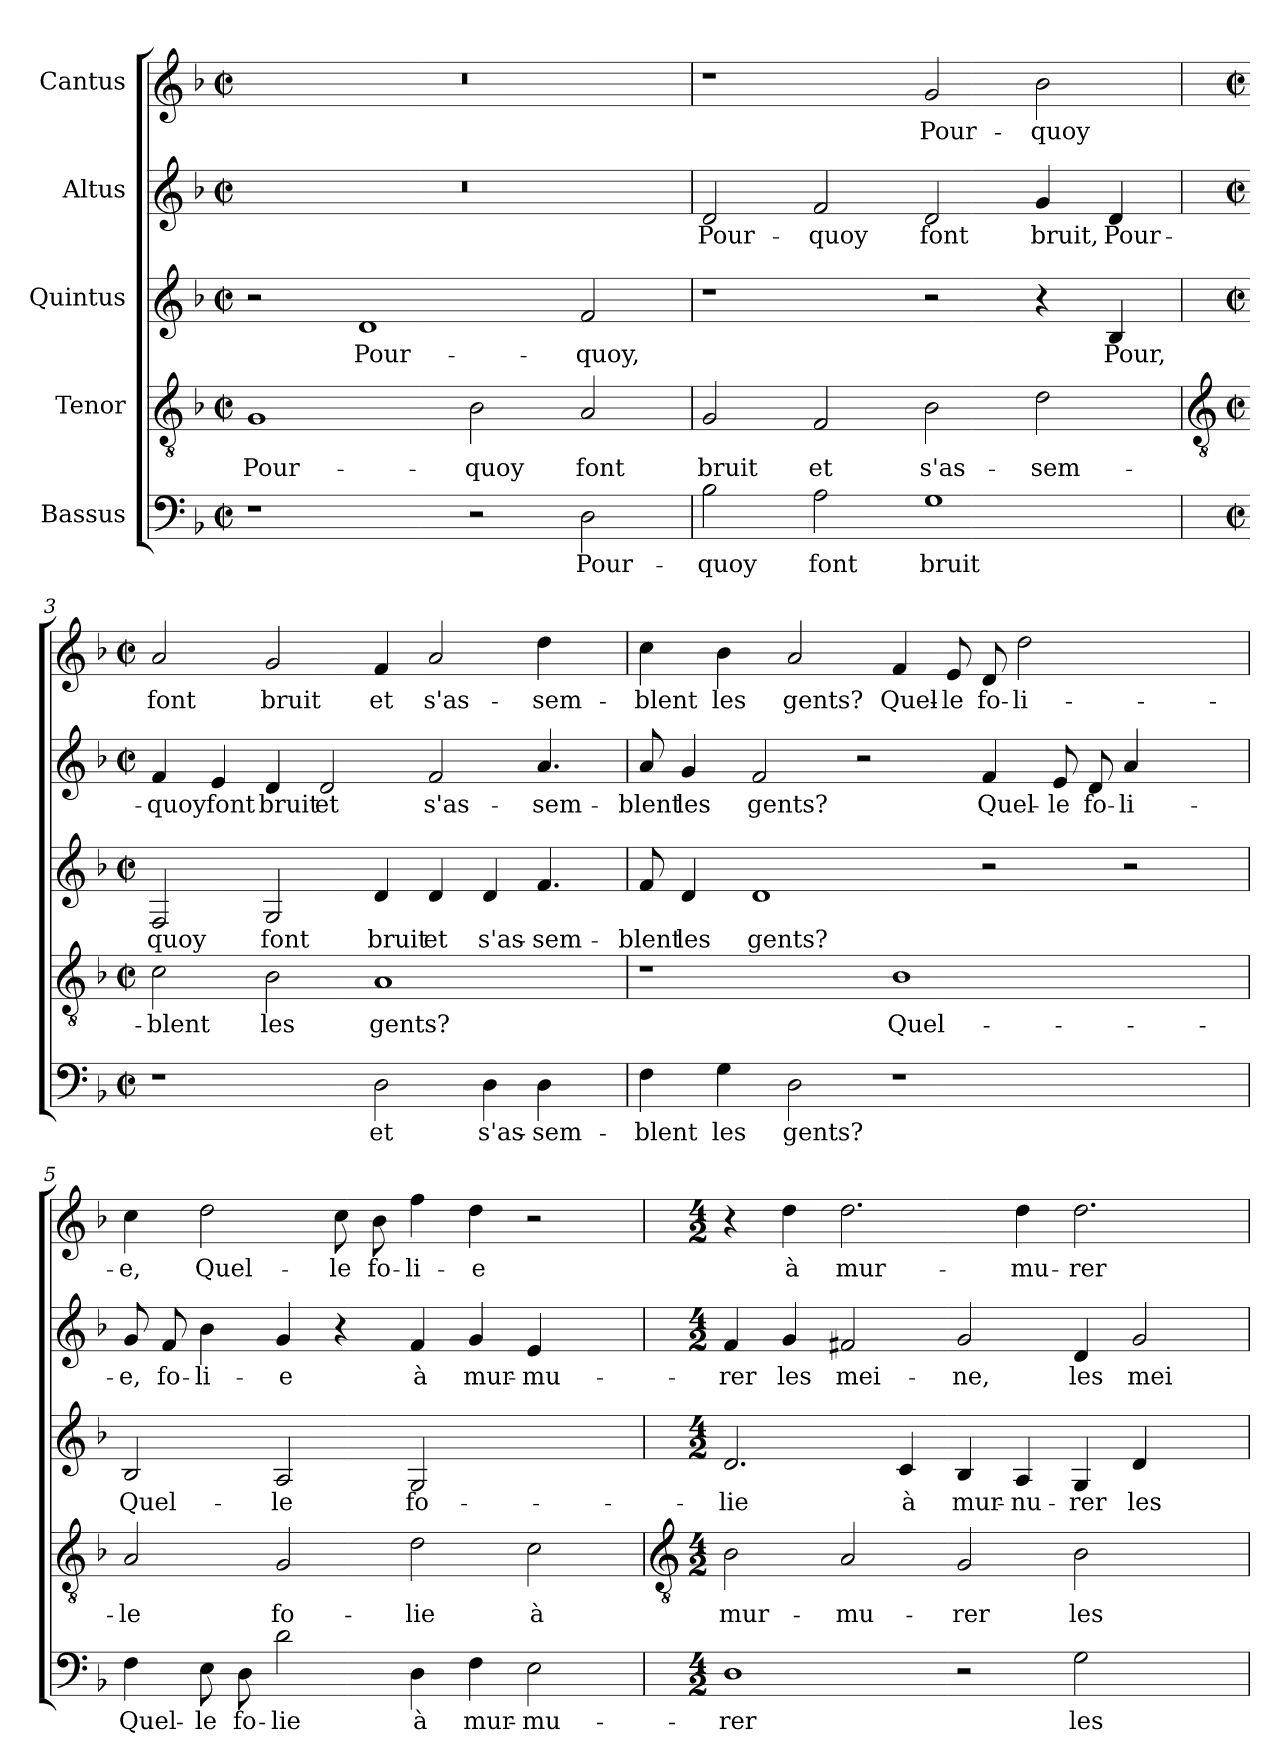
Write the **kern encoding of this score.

**kern	**text	**kern	**text	**kern	**text	**kern	**text	**kern	**text
*part5	*part5	*part4	*part4	*part3	*part3	*part2	*part2	*part1	*part1
*staff5	*staff5	*staff4	*staff4	*staff3	*staff3	*staff2	*staff2	*staff1	*staff1
*I"Bassus	*	*I"Tenor	*	*I"Quintus	*	*I"Altus	*	*I"Cantus	*
*clefF4	*	*clefGv2	*	*clefG2	*	*clefG2	*	*clefG2	*
*k[b-]	*	*k[b-]	*	*k[b-]	*	*k[b-]	*	*k[b-]	*
*F:	*	*F:	*	*F:	*	*F:	*	*F:	*
*M4/2	*	*M4/2	*	*M4/2	*	*M4/2	*	*M4/2	*
*met(c|)	*	*met(c|)	*	*met(c|)	*	*met(c|)	*	*met(c|)	*
=1	=1	=1	=1	=1	=1	=1	=1	=1	=1
!	!	!	!LO:LY:b	!	!	!	!	!	!
1r	.	1G	Pour-	2r	.	0r	.	0r	.
!	!	!	!	!	!LO:LY:b	!	!	!	!
.	.	.	.	1d	Pour-	.	.	.	.
!	!	!	!LO:LY:b	!	!	!	!	!	!
2r	.	2B-	-quoy	.	.	.	.	.	.
!	!LO:LY:b	!	!LO:LY:b	!	!LO:LY:b	!	!	!	!
2D	Pour-	2A	font	2f	-quoy,	.	.	.	.
=2	=2	=2	=2	=2	=2	=2	=2	=2	=2
!	!LO:LY:b	!	!LO:LY:b	!	!	!	!LO:LY:b	!	!
2B-	-quoy	2G	bruit	1r	.	2d	Pour-	1r	.
!	!LO:LY:b	!	!LO:LY:b	!	!	!	!LO:LY:b	!	!
2A	font	2F	et	.	.	2f	-quoy	.	.
!	!LO:LY:b	!	!LO:LY:b	!	!	!	!LO:LY:b	!	!LO:LY:b
1G	bruit	2B-	s'as-	2r	.	2d	font	2g	Pour-
!	!	!	!LO:LY:b	!	!	!	!LO:LY:b	!	!LO:LY:b
.	.	2d	-sem-	4r	.	4g	bruit,	2b-	-quoy
!	!	!	!	!	!LO:LY:b	!	!LO:LY:b	!	!
.	.	.	.	4B-	Pour,	4d	Pour-	.	.
!!LO:LB:g=z
=3	=3	=3	=3	=3	=3	=3	=3	=3	=3
*	*	*clefGv2	*	*	*	*	*	*	*
*M4/2	*	*M4/2	*	*M4/2	*	*M4/2	*	*M4/2	*
*met(c|)	*	*met(c|)	*	*met(c|)	*	*met(c|)	*	*met(c|)	*
!	!	!	!LO:LY:b	!	!LO:LY:b	!	!LO:LY:b	!	!LO:LY:b
1r	.	2c	-blent	2F	quoy	4f	-quoy	2a	font
!	!	!	!	!	!	!	!LO:LY:b	!	!
.	.	.	.	.	.	4e	font	.	.
!	!	!	!LO:LY:b	!	!LO:LY:b	!	!LO:LY:b	!	!LO:LY:b
.	.	2B-	les	2G	font	4d	bruit	2g	bruit
!	!	!	!	!	!	!	!LO:LY:b	!	!
.	.	.	.	.	.	2d	et	.	.
!	!LO:LY:b	!	!LO:LY:b	!	!LO:LY:b	!	!	!	!LO:LY:b
2D	et	1A	gents?	4d	bruit	.	.	4f	et
!	!	!	!	!	!LO:LY:b	!	!LO:LY:b	!	!LO:LY:b
.	.	.	.	4d	et	2f	s'as-	2a	s'as-
!	!LO:LY:b	!	!	!	!LO:LY:b	!	!	!	!
4D	s'as-	.	.	4d	s'as-	.	.	.	.
!	!LO:LY:b	!	!	!	!LO:LY:b	!	!LO:LY:b	!	!LO:LY:b
4D	-sem-	.	.	4.f	-sem-	4.a	-sem-	4dd	-sem-
8ryy	.	8ryy	.	.	.	.	.	8ryy	.
=4	=4	=4	=4	=4	=4	=4	=4	=4	=4
!	!LO:LY:b	!	!	!	!LO:LY:b	!	!LO:LY:b	!	!LO:LY:b
4F	-blent	1r	.	8f	-blent	8a	-blent	4cc	-blent
!	!	!	!	!	!LO:LY:b	!	!LO:LY:b	!	!
.	.	.	.	4d	les	4g	les	.	.
!	!LO:LY:b	!	!	!	!	!	!	!	!LO:LY:b
4G	les	.	.	.	.	.	.	4b-	les
!	!	!	!	!	!LO:LY:b	!	!LO:LY:b	!	!
.	.	.	.	1d	gents?	2f	gents?	.	.
!	!LO:LY:b	!	!	!	!	!	!	!	!LO:LY:b
2D	gents?	.	.	.	.	.	.	2a	gents?
.	.	.	.	.	.	2r	.	.	.
!	!	!	!LO:LY:b	!	!	!	!	!	!LO:LY:b
1r	.	1B-	Quel-	.	.	.	.	4f	Quel-
!	!	!	!	!	!	!	!	!	!LO:LY:b
.	.	.	.	.	.	.	.	8e	-le
!	!	!	!	!	!	!	!LO:LY:b	!	!LO:LY:b
.	.	.	.	2r	.	4f	Quel-	8d	fo-
!	!	!	!	!	!	!	!	!	!LO:LY:b
.	.	.	.	.	.	.	.	2dd	-li-
!	!	!	!	!	!	!	!LO:LY:b	!	!
.	.	.	.	.	.	8e	-le	.	.
!	!	!	!	!	!	!	!LO:LY:b	!	!
.	.	.	.	.	.	8d	fo-	.	.
!	!	!	!	!	!	!	!LO:LY:b	!	!
.	.	.	.	2r	.	4a	-li-	.	.
4.ryy	.	4.ryy	.	.	.	.	.	4.ryy	.
.	.	.	.	.	.	4ryy	.	.	.
=5	=5	=5	=5	=5	=5	=5	=5	=5	=5
!	!LO:LY:b	!	!LO:LY:b	!	!LO:LY:b	!	!LO:LY:b	!	!LO:LY:b
4F	Quel-	2A	-le	2B-	Quel-	8g	-e,	4cc	-e,
!	!	!	!	!	!	!	!LO:LY:b	!	!
.	.	.	.	.	.	8f	fo-	.	.
!	!LO:LY:b	!	!	!	!	!	!LO:LY:b	!	!LO:LY:b
8E	-le	.	.	.	.	4b-	-li-	2dd	Quel-
!	!LO:LY:b	!	!	!	!	!	!	!	!
8D	fo-	.	.	.	.	.	.	.	.
!	!LO:LY:b	!	!LO:LY:b	!	!LO:LY:b	!	!LO:LY:b	!	!
2d	-lie	2G	fo-	2A	-le	4g	-e	.	.
!	!	!	!	!	!	!	!	!	!LO:LY:b
.	.	.	.	.	.	4r	.	8cc	-le
!	!	!	!	!	!	!	!	!	!LO:LY:b
.	.	.	.	.	.	.	.	8b-	fo-
!	!LO:LY:b	!	!LO:LY:b	!	!LO:LY:b	!	!LO:LY:b	!	!LO:LY:b
4D	à	2d	-lie	2G	fo-	4f	à	4ff	-li-
!	!LO:LY:b	!	!	!	!	!	!LO:LY:b	!	!LO:LY:b
4F	mur-	.	.	.	.	4g	mur-	4dd	-e
!	!LO:LY:b	!	!LO:LY:b	!	!	!	!LO:LY:b	!	!
2E	-mu-	2c	à	2ryy	.	4e	-mu-	2r	.
.	.	.	.	.	.	4ryy	.	.	.
!!LO:LB:g=z
=6	=6	=6	=6	=6	=6	=6	=6	=6	=6
*	*	*clefGv2	*	*	*	*	*	*	*
*M4/2	*	*M4/2	*	*M4/2	*	*M4/2	*	*M4/2	*
!	!LO:LY:b	!	!LO:LY:b	!	!LO:LY:b	!	!LO:LY:b	!	!
*	*	*	*	*	*	*^	*	*	*
1D	-rer	2B-	mur-	2.d	-lie	4f	0ryy	-rer	4r	.
!	!	!	!	!	!	!	!	!LO:LY:b	!	!LO:LY:b
.	.	.	.	.	.	4g	.	les	4dd	à
!	!	!	!LO:LY:b	!	!	!	!	!LO:LY:b	!	!LO:LY:b
.	.	2A	-mu-	.	.	2f#X	.	mei-	2.dd	mur-
!	!	!	!	!	!LO:LY:b	!	!	!	!	!
.	.	.	.	4c	à	.	.	.	.	.
!	!	!	!LO:LY:b	!	!LO:LY:b	!	!	!LO:LY:b	!	!
2r	.	2G	-rer	4B-	mur-	2g	.	-ne,	.	.
!	!	!	!	!	!LO:LY:b	!	!	!	!	!LO:LY:b
.	.	.	.	4A	-nu-	.	.	.	4dd	-mu-
!	!LO:LY:b	!	!LO:LY:b	!	!LO:LY:b	!	!	!LO:LY:b	!	!LO:LY:b
2G	les	2B-	les	4G	-rer	4d	.	les	2.dd	-rer
!	!	!	!	!	!LO:LY:b	!	!	!LO:LY:b	!	!
.	.	.	.	4d	les	2g	.	mei-	.	.
4ryy	.	4ryy	.	4ryy	.	.	4ryy	.	.	.
*	*	*	*	*	*	*v	*v	*	*	*
=	=	=	=	=	=	=	=	=	=
*-	*-	*-	*-	*-	*-	*-	*-	*-	*-
